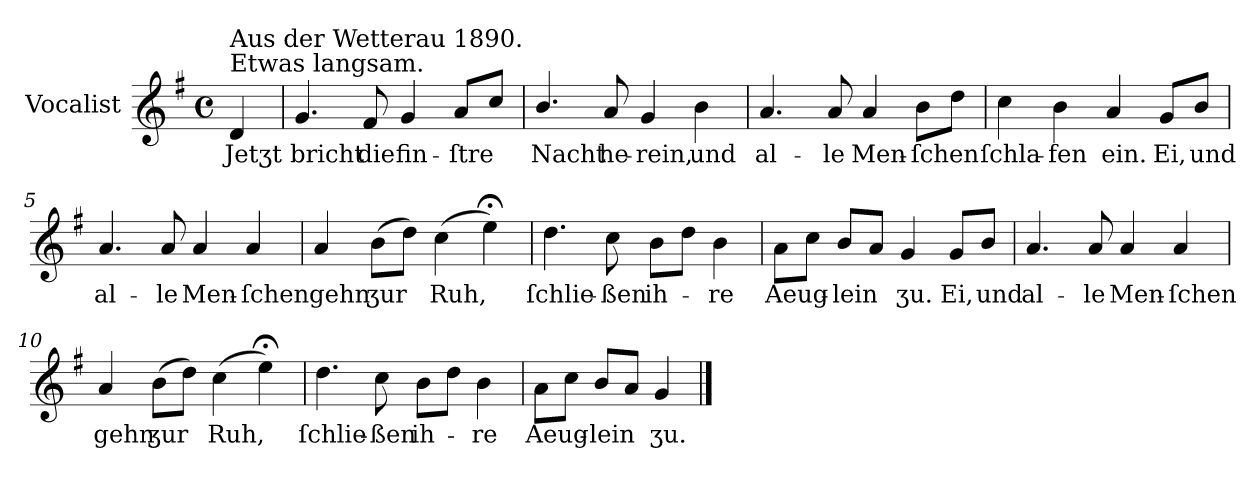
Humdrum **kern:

**kern	**text
*part1	*part1
*staff1	*staff1
*I"Vocalist	*
*k[f#]	*
*G:	*
*M4/4	*
*met(c)	*
=	=
!LO:TX:a:t=Etwas langsam.	!
!LO:TX:a:t=Aus der Wetterau 1890.	!
4d	Jetʒt
=1	=1
4.g	bricht
8f#	die
4g	fin-
8a/L	-ſtre
8ccJ	.
=2	=2
4.b/	Nacht
8a	he-
4g	-rein,
4b	und
=3	=3
4.a	al-
8a	-le
4a	Men-
8bL	-ſchen
8ddJ	.
=4	=4
4cc	ſchla-
4b	-fen
4a	ein.
8gL	Ei,
8bJ	und
=5	=5
4.a	al-
8a	-le
4a	Men-
4a	-ſchen
=6	=6
4a	gehn
(8bL	ʒur
8ddJ)	.
(4cc	Ruh,
4ee;<)	.
=7	=7
4.dd	ſchlie-
8cc	-ßen
8bL	ih-
8ddJ	.
4b	-re
=8	=8
8aL	Aeug-
8ccJ	.
8bL	-lein
8aJ	.
4g	ʒu.
8gL	Ei,
8bJ	und
=9	=9
4.a	al-
8a	-le
4a	Men-
4a	-ſchen
=10	=10
4a	gehn
(8bL	ʒur
8ddJ)	.
(4cc	Ruh,
4ee;<)	.
=11	=11
4.dd	ſchlie-
8cc	-ßen
8bL	ih-
8ddJ	.
4b	-re
=12	=12
8aL	Aeug-
8ccJ	.
8bL	-lein
8aJ	.
4g	ʒu.
==	==
*-	*-
